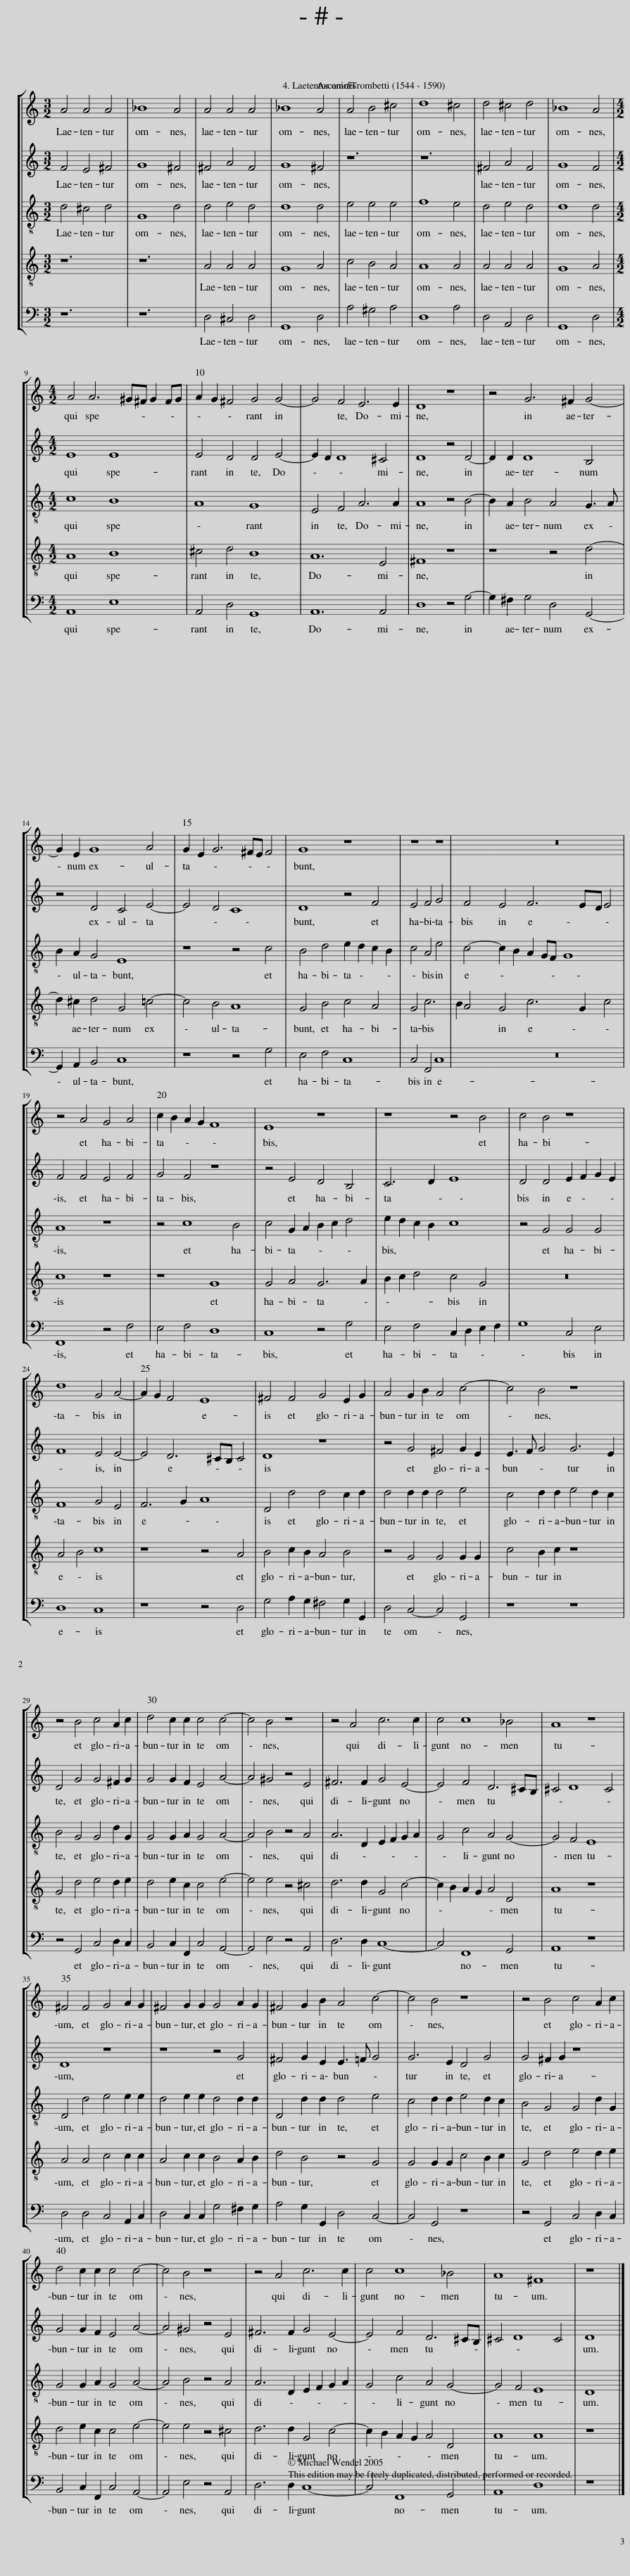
X:1
%%score [ 1 2 3 4 5 ]
L:1/8
M:3/2
I:linebreak $
K:C
V:1 treble
V:2 treble
V:3 treble-8
V:4 treble-8
V:5 bass
V:1
 A4 A4 A4 | _B8 A4 | A4 A4 A4 | _B8 A4 | A4 B4 ^c4 | %5
 d8 ^c4 | d4 ^c4 d4 | _B8 A4 |$[M:4/2] A4 A6 ^G^F G2 FG | A2 G2 ^F4 G4 G4- | %10
 G4 F4 E6 E2 | D8 z8 | z4 G6 ^F2 G4- |$ G2 E2 G8 A4 | G2 E2 G6 ^FE F4 | %15
 G8 z8 | z8 z8 | z16 |$ z4 A4 G4 A4 | c2 B2 A2 G2 F8 | %20
 E8 z8 | z8 z4 B4 | c4 B4 z8 |$ d8 G4 A4- | A2 G2 F4 E8 | %25
 ^F4 F4 G4 E2 G2 | A4 G2 B2 A4 c4- | c4 B4 z8 |$ z4 B4 c4 A2 c2 | d4 c2 c2 c4 c4- | %30
 c4 B4 z8 | z4 A4 c6 c2 | c4 c8 _B4 | A8 z8 |$ ^F4 F4 G4 A2 G2 | %35
 ^F4 G2 G2 G4 A2 G2 | ^F4 G2 B2 A4 c4- | c4 B4 z8 | z4 B4 c4 A2 c2 |$ d4 c2 c2 c4 c4- | %40
 c4 B4 z8 | z4 A4 c6 c2 | c4 c8 _B4 | A8 ^F8 | z8 |] %45
V:2
 F4 E4 ^F4 | G8 ^F4 | ^F4 A4 F4 | G8 ^F4 | z12 | %5
 z12 | ^F4 A4 F4 | G8 F4 |$[M:4/2] E8 E8 | E4 D4 D4 E4- | %10
 E2 D2 D8 ^C4 | D8 z4 D4- | D2 D2 D8 B,4 |$ z4 D4 C4 E4- | E4 D4 C8 | %15
 D8 z4 F4 | E4 F4 G4 F4 | E4 F6 ED E4 |$ F4 F4 E4 F4 | G4 F4 z8 | %20
 z4 E4 D4 B,4 | C6 D2 E8 | D4 D4 E2 F2 G2 E2 |$ F8 E4 E4- | E4 D6 ^CB, C4 | %25
 D8 z8 | z4 G4 ^F4 G2 E2 | E3 F G4 G6 E2 |$ D4 G4 G4 ^F2 G2 | G4 G2 F2 E4 A4- | %30
 A4 ^G4 z4 E4 | ^F6 F2 G4 E4- | E4 F4 D6 ^CB, | ^C4 D8 C4 |$ D8 z8 | %35
 z8 z4 G4 | ^F4 G2 E2 E3 =F G4 | G6 E2 D4 G4 | G4 ^F2 G2 z8 |$ G4 G2 F2 E4 A4- | %40
 A4 ^G4 z4 E4 | ^F6 F2 G4 E4- | E4 F4 D6 ^CB, | ^C4 D8 C4 | D8 |] %45
V:3
 d4 ^c4 d4 | G8 d4 | d4 e4 d4 | d8 d4 | e4 e4 e4 | %5
 f8 e4 | d4 e4 d4 | d8 d4 |$[M:4/2] c8 B8 | A8 G8 | %10
 E4 F4 A6 A2 | A8 z4 B4- | B2 A2 B4 A4 G3 A |$ B2 A2 G4 E8 | z8 z4 c4 | %15
 B4 d4 e2 d2 c2 B2 | c4 A4 e4 c4- | c2 B2 A2 GF G8 |$ A8 z8 | z4 c8 B4 | %20
 c4 G2 A2 B2 c2 d4 | e2 d2 c2 B2 c8 | z4 G4 G4 G4 |$ F8 G4 E4 | F6 G2 A8 | %25
 D4 d4 d4 c2 d2 | d4 d2 d2 d4 e4 | c4 d2 d2 e4 d2 c2 |$ B4 G4 G4 d2 G2 | G4 G2 A2 G4 A4- | %30
 A4 B4 z4 A4 | A6 D2 E2 F2 G2 A2 | G4 c4 A4 G4- | G4 F4 E8 |$ D4 d4 e4 e2 e2 | %35
 d4 e2 e2 d4 d2 d2 | D4 d2 d2 d4 e4 | c4 d2 d2 e4 d2 c2 | B4 G4 G4 d2 G2 |$ G4 G2 A2 G4 A4- | %40
 A4 B4 z4 A4 | A6 D2 E2 F2 G2 A2 | G4 c4 A4 G4- | G4 F4 E8 | D8 |] %45
V:4
 z12 | z12 | A4 A4 A4 | G8 A4 | c4 B4 A4 | %5
 A8 A4 | A4 A4 A4 | G8 A4 |$[M:4/2] A8 B8 | ^c4 d4 B8 | %10
 A12 E4 | ^F8 z8 | z8 z4 d4- |$ d2 ^c2 d4 G4 =c4- | c4 B4 A8 | %15
 G4 B4 c4 A4 | G4 c6 B2 A4 | G4 c6 G2 c4 |$ c8 z8 | z8 G8 | %20
 G4 A4 G6 A2 | B2 c2 d4 c4 G4 | z16 |$ A4 B4 c8 | z8 z4 A4 | %25
 B4 c2 B2 A4 B4 | z4 G4 G4 G2 G2 | c4 B2 c2 z8 |$ G4 d4 e4 d2 e2 | d4 e2 c2 c4 e4- | %30
 e4 e4 z4 ^c4 | d6 d2 G4 c4- | c2 B2 A2 G2 A4 D4 | A8 z8 |$ A4 A4 c4 c2 c2 | %35
 A4 c2 c2 B4 A2 B2 | d4 B4 z4 G4 | G4 G2 G2 c4 B2 c2 | G4 d4 e4 d2 e2 |$ d4 e2 c2 c4 e4- | %40
 e4 e4 z4 ^c4 | d6 d2 G4 c4- | c2 B2 A2 G2 A4 D4 | A8 A8 | z8 |] %45
V:5
 z12 | z12 | D,4 ^C,4 D,4 | G,,8 D,4 | A,4 ^G,4 A,4 | %5
 D,8 A,4 | D,4 A,,4 D,4 | G,,8 D,4 |$[M:4/2] A,,8 E,8 | A,,4 D,4 G,,8 | %10
 A,,12 A,,4 | D,8 z4 G,4- | G,2 ^F,2 G,4 D,4 G,,4- |$ G,,2 A,,2 B,,4 C,8 | z8 z4 G,4 | %15
 E,4 F,4 C,8 | C,4 F,,4 C,8 | z16 |$ F,,8 z4 F,4 | E,4 F,4 D,8 | %20
 C,8 z4 G,4 | E,4 F,4 C,2 D,2 E,2 F,2 | G,8 C,4 E,4 |$ D,8 C,8 | z8 z4 D,4 | %25
 G,4 A,2 G,2 ^F,4 G,2 G,,2 | D,4 C,4- C,4 G,,4 | z8 z8 |$ z4 G,,4 C,4 D,2 C,2 | B,,4 C,2 F,,2 C,4 A,,4- | %30
 A,,4 E,4 z4 A,,4 | D,6 D,2 C,8- | C,4 F,,8 G,,4 | A,,8 z8 |$ D,4 D,4 C,4 A,,2 C,2 | %35
 D,4 C,2 C,2 G,4 ^F,2 G,2 | A,4 G,2 G,,2 D,4 C,4- | C,4 G,,4 z8 | z4 G,,4 C,4 D,2 C,2 |$ B,,4 C,2 F,,2 C,4 A,,4- | %40
 A,,4 E,4 z4 A,,4 | D,6 D,2 C,8- | C,4 F,,8 G,,4 | A,,8 D,8 | z8 |] %45
